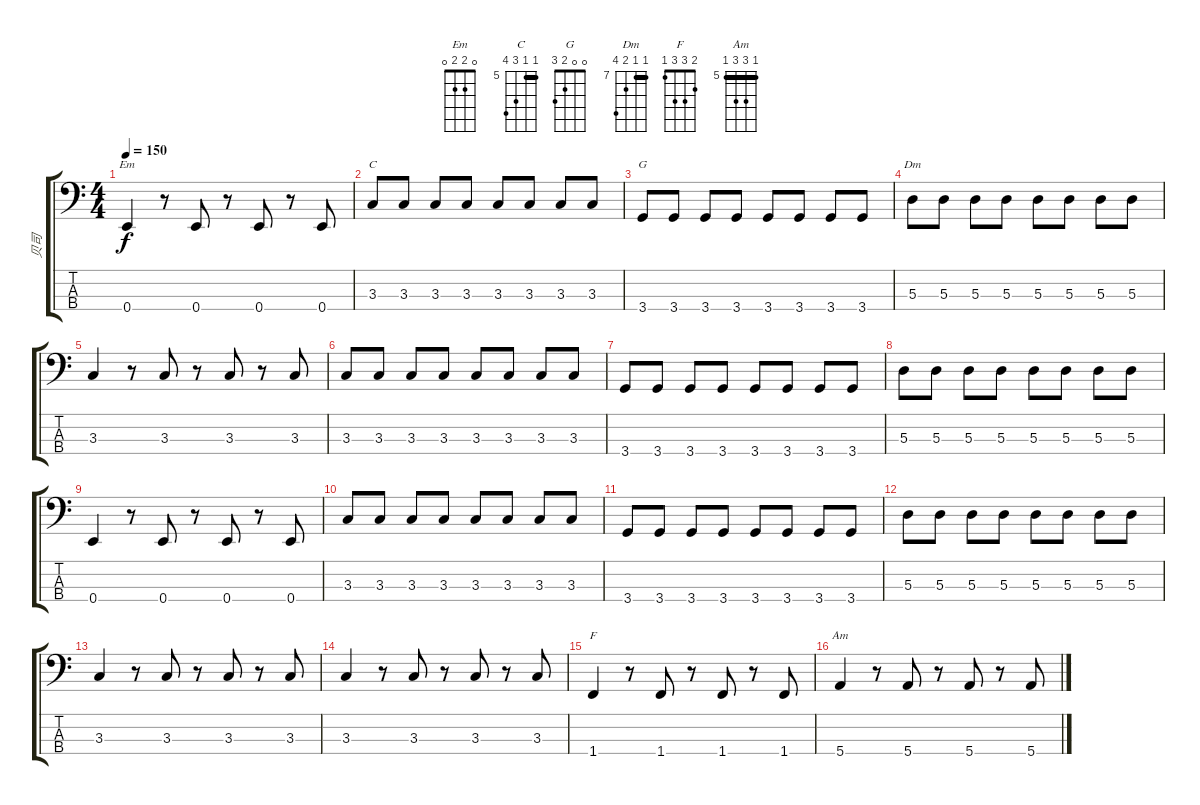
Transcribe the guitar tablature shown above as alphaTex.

\track ("贝司" "贝司") {instrument electricbassfinger}
\staff {score tabs}
\tuning (G2 D2 A1 E1) {hide}
\chord ("Em" 0 2 2 0)
\chord ("C" 5 5 7 8) {firstfret 5 barre 5}
\chord ("G" 0 0 2 3)
\chord ("Dm" 7 7 8 10) {firstfret 7 barre 7}
\chord ("F" 2 3 3 1)
\chord ("Am" 5 7 7 5) {firstfret 5 barre 5}
\ts (4 4)
\tempo 150
\clef f4
\ks c
0.4.4{ch "Em" dy f} r.8 0.4.8 r.8 0.4.8 r.8 0.4.8 |
3.3.8{ch "C"} 3.3.8 3.3.8 3.3.8 3.3.8 3.3.8 3.3.8 3.3.8 |
3.4.8{ch "G"} 3.4.8 3.4.8 3.4.8 3.4.8 3.4.8 3.4.8 3.4.8 |
5.3.8{ch "Dm"} 5.3.8 5.3.8 5.3.8 5.3.8 5.3.8 5.3.8 5.3.8 |
3.3.4 r.8 3.3.8 r.8 3.3.8 r.8 3.3.8 |
3.3.8 3.3.8 3.3.8 3.3.8 3.3.8 3.3.8 3.3.8 3.3.8 |
3.4.8 3.4.8 3.4.8 3.4.8 3.4.8 3.4.8 3.4.8 3.4.8 |
5.3.8 5.3.8 5.3.8 5.3.8 5.3.8 5.3.8 5.3.8 5.3.8 |
0.4.4 r.8 0.4.8 r.8 0.4.8 r.8 0.4.8 |
3.3.8 3.3.8 3.3.8 3.3.8 3.3.8 3.3.8 3.3.8 3.3.8 |
3.4.8 3.4.8 3.4.8 3.4.8 3.4.8 3.4.8 3.4.8 3.4.8 |
5.3.8 5.3.8 5.3.8 5.3.8 5.3.8 5.3.8 5.3.8 5.3.8 |
3.3.4 r.8 3.3.8 r.8 3.3.8 r.8 3.3.8 |
3.3.4 r.8 3.3.8 r.8 3.3.8 r.8 3.3.8 |
1.4.4{ch "F"} r.8 1.4.8 r.8 1.4.8 r.8 1.4.8 |
5.4.4{ch "Am"} r.8 5.4.8 r.8 5.4.8 r.8 5.4.8
